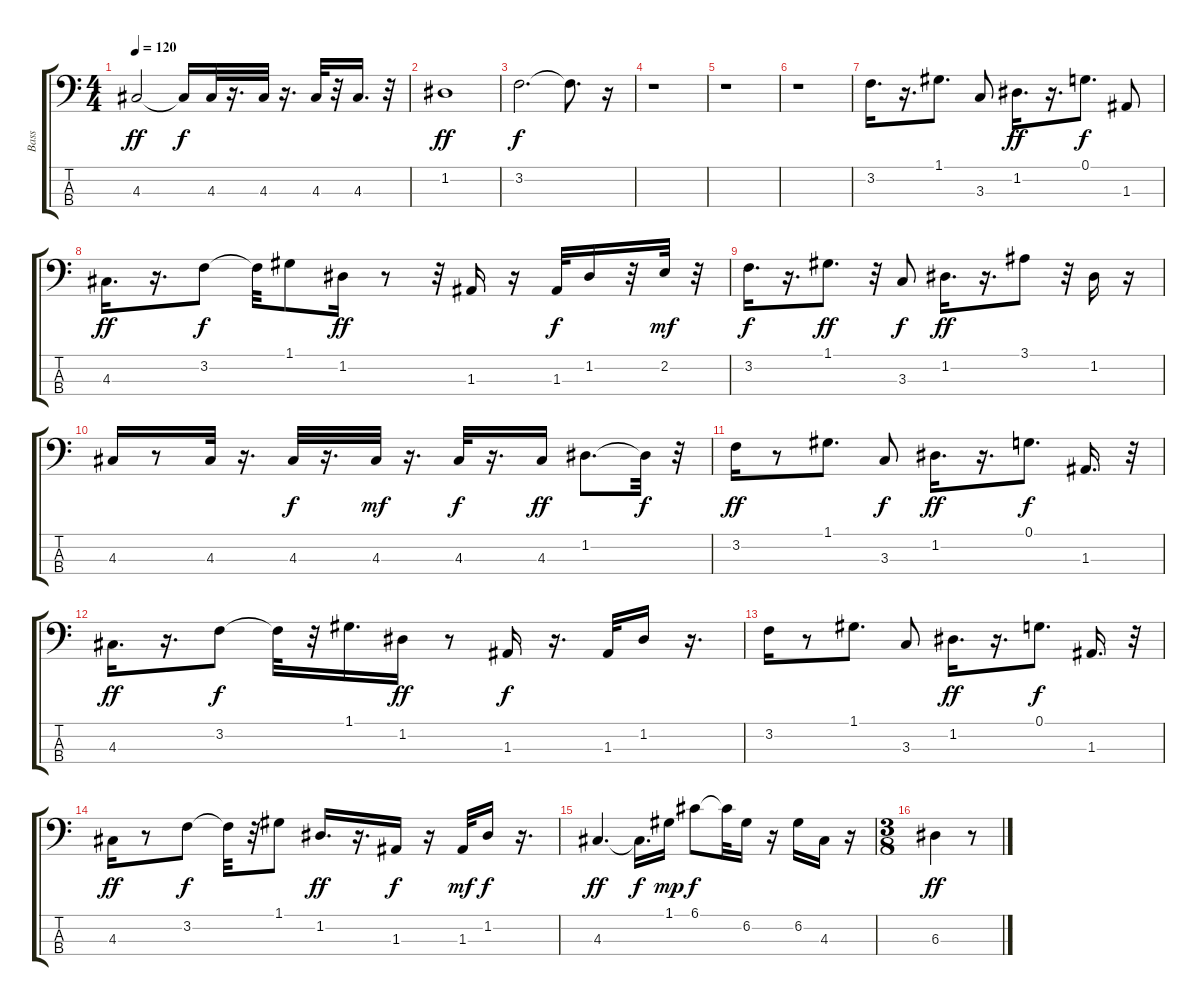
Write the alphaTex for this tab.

\track ("Bass                                " "Bass      ") {instrument acousticbass}
\staff {score tabs}
\tuning (G2 D2 A1 E1) {hide}
\ts (4 4)
\tempo 120
\clef f4
\ks c
4.3.2{dy ff} 4.3{t}.16{dy f} 4.3.32 r.16{d} 4.3.32 r.16{d} 4.3.32 r.32 4.3.16{d} r.32 |
1.2.1{dy ff} |
3.2.2{d dy f} 3.2{t}.8{d} r.16 |
r.1 |
r.1 |
r.1 |
3.2.16{d} r.16{d} 1.1.8{d} 3.3.8 1.2.16{d dy ff} r.16{d} 0.1.8{d dy f} 1.3.8 |
4.3.16{d dy ff} r.16{d} 3.2.8{dy f} 3.2{t}.32 1.1.8 1.2.16{dy ff} r.8 r.32 1.3.16 r.16 1.3.32{dy f} 1.2.16 r.32 2.2.32{dy mf} r.32 |
3.2.16{d dy f} r.16{d} 1.1.8{d dy ff} r.32 3.3.8{dy f} 1.2.16{d dy ff} r.16{d} 3.1.8 r.32 1.2.16 r.16 |
4.3.16 r.8 4.3.32 r.16{d} 4.3.32{dy f} r.16{d} 4.3.32{dy mf} r.16{d} 4.3.32{dy f} r.16{d} 4.3.16{dy ff} 1.2.8{d} 1.2{t}.32{dy f} r.32 |
3.2.16{dy ff} r.8 1.1.8{d} 3.3.8{dy f} 1.2.16{d dy ff} r.16{d} 0.1.8{d dy f} 1.3.16{d} r.32 |
4.3.16{d dy ff} r.16{d} 3.2.8{dy f} 3.2{t}.32 r.32 1.1.16{d} 1.2.16{dy ff} r.8 1.3.16{dy f} r.16{d} 1.3.32 1.2.16 r.16{d} |
3.2.16 r.8 1.1.8{d} 3.3.8 1.2.16{d dy ff} r.16{d} 0.1.8{d dy f} 1.3.16{d} r.32 |
4.3.16{dy ff} r.8 3.2.8{dy f} 3.2{t}.32 r.32 1.1.8 1.2.16{d dy ff} r.16{d} 1.3.16{dy f} r.16 1.3.32{dy mf} 1.2.16{dy f} r.16{d} |
4.3.4{d dy ff} 4.3{t}.16{d dy f} 1.1.16{dy mp} 6.1.8{dy f} 6.1{t}.32 6.2.16 r.16 6.2.16 4.3.16 r.16 |
\ts (3 8)
6.3.4{dy ff} r.8
